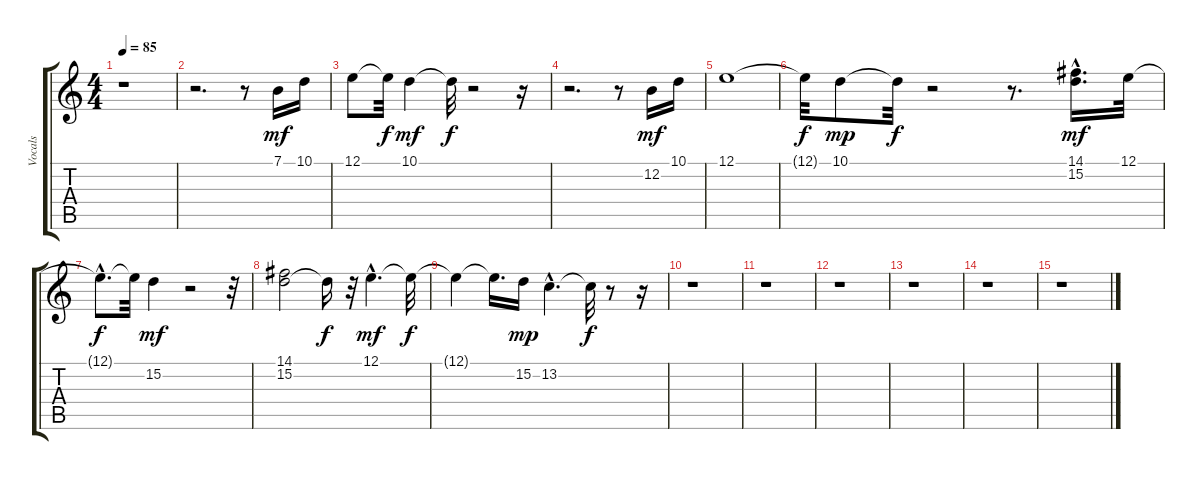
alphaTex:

\track ("Vocals" "Vocals") {instrument harmonica}
\staff {score tabs}
\tuning (E4 B3 G3 D3 A2 E2) {hide}
\ts (4 4)
\tempo 85
\clef g2
\ks c
r.1{dy f} |
r.2{d} r.8 7.1.16{dy mf volume 10} 10.1.16 |
12.1.8 12.1{t}.32{dy f} 10.1.4{dy mf} 10.1{t}.32{dy f} r.2 r.16 |
r.2{d} r.8 12.2.16{dy mf} 10.1.16 |
12.1.1 |
12.1{t}.32{dy f} 10.1.8{dy mp} 10.1{t}.32{dy f} r.2 r.8{d} (14.1 15.2{hac}).16{d dy mf} 12.1.32 |
12.1{hac t}.8{d dy f} 12.1{t}.32 15.2.4{dy mf} r.2 r.32 |
(14.1 15.2).2 15.2{t}.16{dy f} r.32 12.1{hac}.4{d dy mf} 12.1{t}.32{dy f} |
12.1{t}.4 12.1{t}.16{d} 15.2.16{dy mp} 13.2{hac}.4{d} 13.2{t}.32{dy f} r.8 r.16 |
r.1 |
r.1 |
r.1 |
r.1 |
r.1 |
r.1
